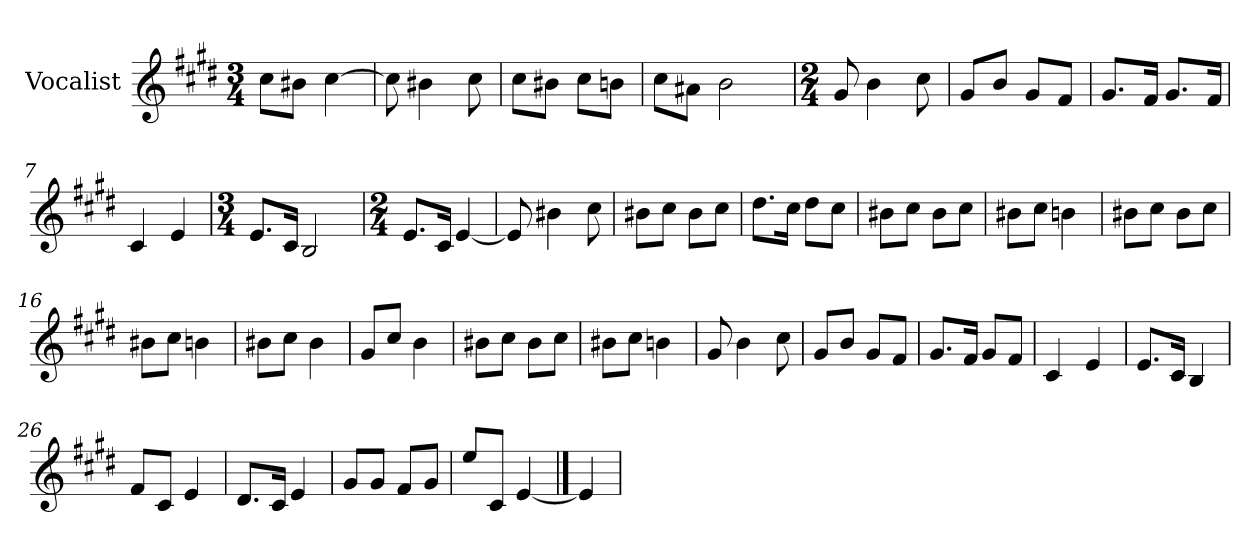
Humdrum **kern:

**kern
*part1
*staff1
*I"Vocalist
*k[f#c#g#d#]
*E:
*M3/4
=
8cc#L
8b#XJ
[4cc#
=1
8cc#]
4b#X
8cc#
=2
8cc#L
8b#XJ
8cc#L
8bnJ
=3
8cc#L
8a#XJ
2b
=4
*M2/4
8g#
4b
8cc#
=5
8g#L
8bJ
8g#L
8f#J
=6
8.g#L
16f#Jk
8.g#L
16f#Jk
=7
4c#
4e
=8
*M3/4
8.eL
16c#Jk
2B
=9
*M2/4
8.eL
16c#Jk
[4e
=10
8e]
4b#X
8cc#
=11
8b#XL
8cc#J
8b#L
8cc#J
=12
8.dd#L
16cc#Jk
8dd#L
8cc#J
=13
8b#XL
8cc#J
8b#L
8cc#J
=14
8b#XL
8cc#J
4bn
=15
8b#XL
8cc#J
8b#L
8cc#J
=16
8b#XL
8cc#J
4bn
=17
8b#XL
8cc#J
4b#
=18
8g#L
8cc#J
4b
=19
8b#XL
8cc#J
8b#L
8cc#J
=20
8b#XL
8cc#J
4bn
=21
8g#
4b
8cc#
=22
8g#L
8bJ
8g#L
8f#J
=23
8.g#L
16f#Jk
8g#L
8f#J
=24
4c#
4e
=25
8.eL
16c#Jk
4B
=26
8f#L
8c#J
4e
=27
8.d#L
16c#Jk
4e
=28
8g#L
8g#J
8f#L
8g#J
=29
8eeL
8c#J
[4e
==30
4e]
=
*-
